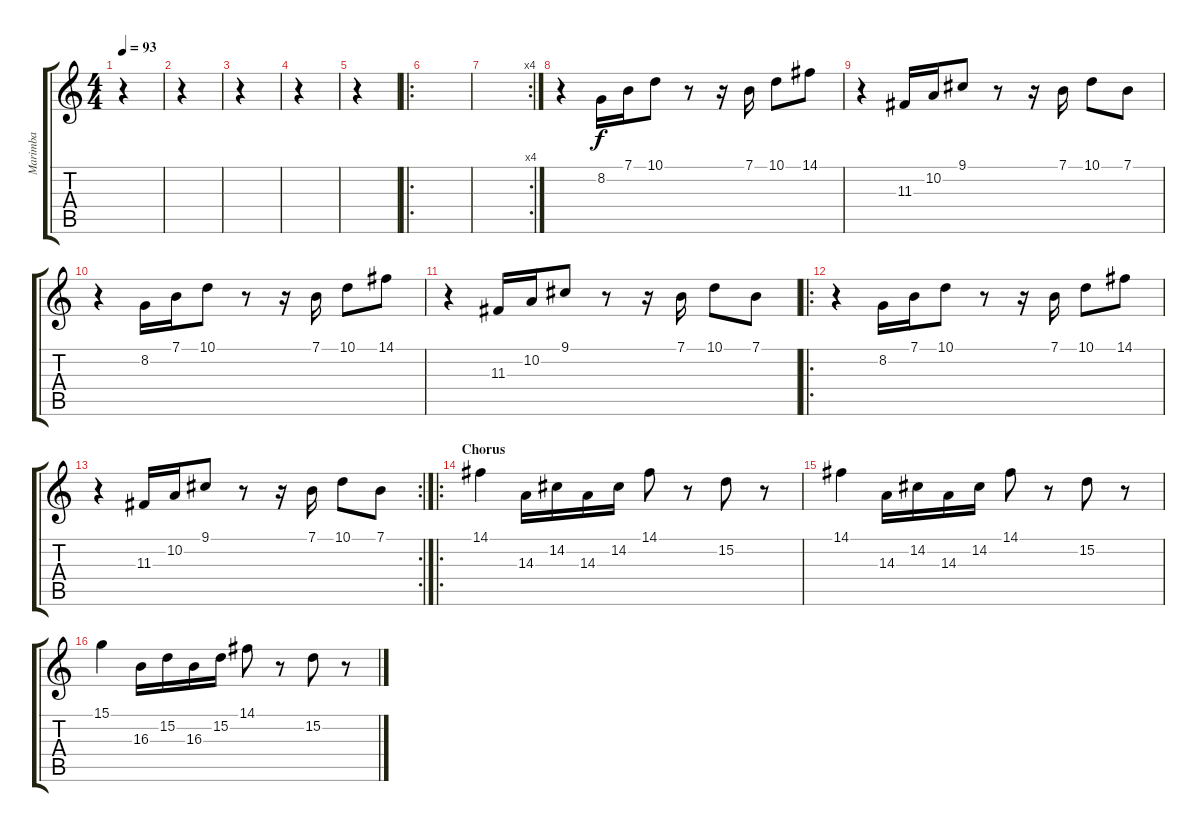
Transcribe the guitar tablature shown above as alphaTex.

\track ("Marimba" "Marimba") {instrument marimba}
\staff {score tabs}
\tuning (E4 B3 G3 D3 A2 E2) {hide}
\ts (4 4)
\tempo 93
\clef g2
\ks c
r.4{dy f instrument marimba} |
r.4 |
r.4 |
r.4 |
r.4 |
\ro
|
\rc 4
|
r.4 8.2.16 7.1.16 10.1.8 r.8 r.16 7.1.16 10.1.8 14.1.8 |
r.4 11.3.16 10.2.16 9.1.8 r.8 r.16 7.1.16 10.1.8 7.1.8 |
r.4 8.2.16 7.1.16 10.1.8 r.8 r.16 7.1.16 10.1.8 14.1.8 |
r.4 11.3.16 10.2.16 9.1.8 r.8 r.16 7.1.16 10.1.8 7.1.8 |
\ro
r.4 8.2.16 7.1.16 10.1.8 r.8 r.16 7.1.16 10.1.8 14.1.8 |
\rc 2
r.4 11.3.16 10.2.16 9.1.8 r.8 r.16 7.1.16 10.1.8 7.1.8 |
\ro
\section ("" "Chorus")
14.1.4 14.3.16 14.2.16 14.3.16 14.2.16 14.1.8 r.8 15.2.8 r.8 |
14.1.4 14.3.16 14.2.16 14.3.16 14.2.16 14.1.8 r.8 15.2.8 r.8 |
15.1.4 16.3.16 15.2.16 16.3.16 15.2.16 14.1.8 r.8 15.2.8 r.8
